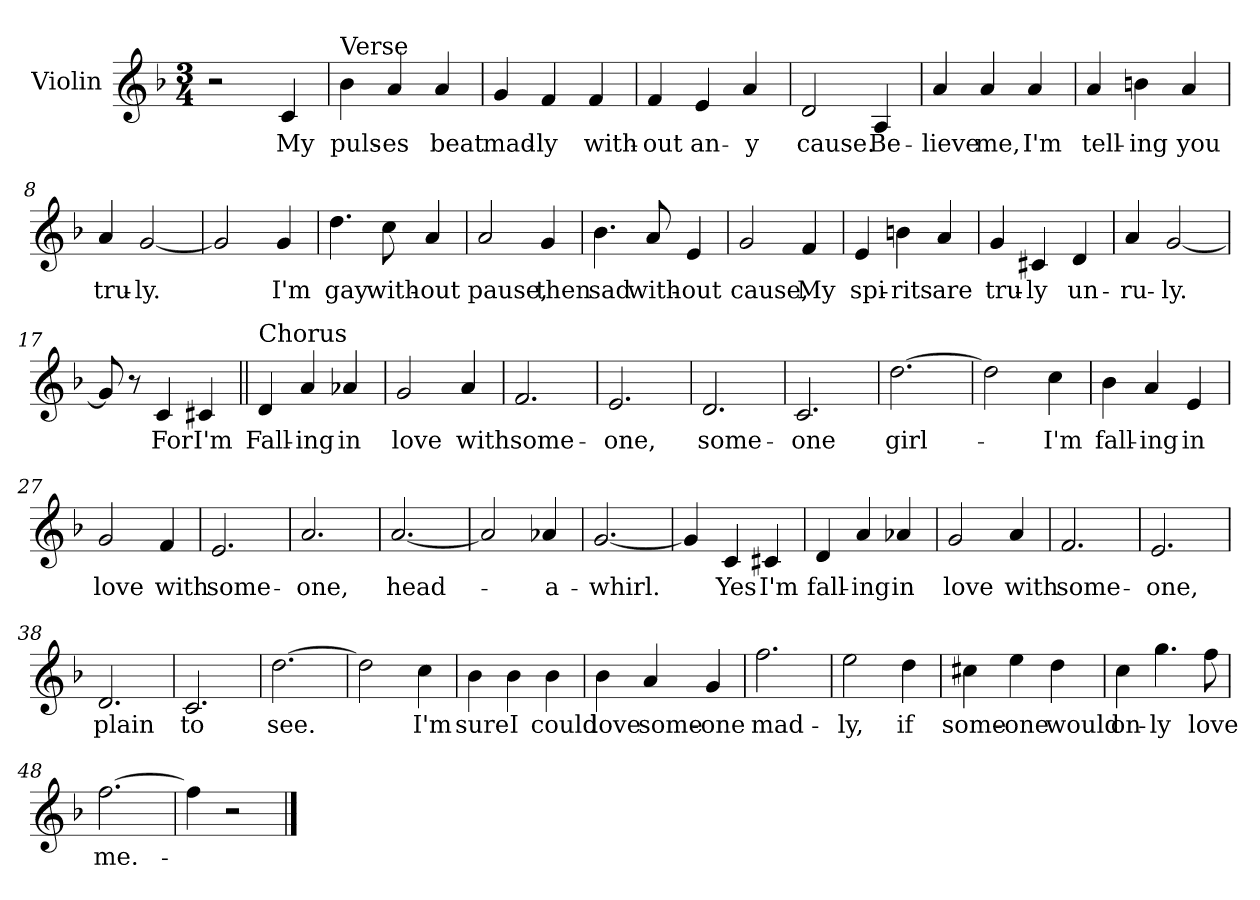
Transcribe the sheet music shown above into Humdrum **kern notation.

**kern	**text
*part1	*part1
*staff1	*staff1
*I"Violin	*
*I'Vln	*
*clefG2	*
*k[b-]	*
*F:	*
*M3/4	*
=1	=1
2r	.
4c/	My
=2	=2
!LO:TX:a:t=Verse	!
4b-\	puls-
4a/	-es
4a/	beat
=3	=3
4g/	mad-
4f/	-ly
4f/	with-
=4	=4
4f/	-out
4e/	an-
4a/	-y
=5	=5
2d/	cause.
4A/	Be-
=6	=6
4a/	-lieve
4a/	me,
4a/	I'm
!!LO:LB:g=z
=7	=7
4a/	tell-
4bn\	-ing
4a/	you
=8	=8
4a/	tru-
[2g/	-ly.
=9	=9
2g/]	.
4g/	I'm
=10	=10
4.dd\	gay
8cc\	with-
4a/	-out
=11	=11
2a/	pause,
4g/	then
=12	=12
4.b-\	sad
8a/	with-
4e/	-out
!!LO:LB:g=z
=13	=13
2g/	cause,
4f/	My
=14	=14
4e/	spi-
4bn\	-rits
4a/	are
=15	=15
4g/	tru-
4c#X/	-ly
4d/	un-
=16	=16
4a/	-ru-
[2g/	-ly.
=17	=17
8g/]	.
8r	.
4c/	For
4c#X/	I'm
=18||	=18||
!LO:TX:a:t=Chorus	!
4d/	Fall-
4a/	-ing
4a-X/	in
!!LO:LB:g=z
=19	=19
2g/	love
4a/	with
=20	=20
2.f/	some-
=21	=21
2.e/	-one,
=22	=22
2.d/	some-
=23	=23
2.c/	-one
=24	=24
[2.dd\	girl-
!!LO:LB:g=z
=25	=25
2dd\]	.
4cc\	I'm
=26	=26
4b-\	fall-
4a/	-ing
4e/	in
=27	=27
2g/	love
4f/	with
=28	=28
2.e/	some-
=29	=29
2.a/	-one,
=30	=30
[2.a/	head-
!!LO:LB:g=z
=31	=31
2a/]	.
4a-X/	a-
=32	=32
[2.g/	-whirl.
=33	=33
4g/]	.
4c/	Yes
4c#X/	I'm
=34	=34
4d/	fall-
4a/	-ing
4a-X/	in
=35	=35
2g/	love
4a/	with
=36	=36
2.f/	some-
!!LO:LB:g=z
=37	=37
2.e/	-one,
=38	=38
2.d/	plain
=39	=39
2.c/	to
=40	=40
[2.dd\	see.
=41	=41
2dd\]	.
4cc\	I'm
=42	=42
4b-\	sure
4b-\	I
4b-\	could
=43	=43
4b-\	love
4a/	some-
4g/	-one
!!LO:LB:g=z
=44	=44
2.ff\	mad-
=45	=45
2ee\	-ly,
4dd\	if
=46	=46
4cc#X\	some-
4ee\	-one
4dd\	would
=47	=47
4cc\	on-
4.gg\	-ly
8ff\	love
=48	=48
[2.ff\	me.-
=49	=49
4ff\]	.
2r	.
==	==
*-	*-
